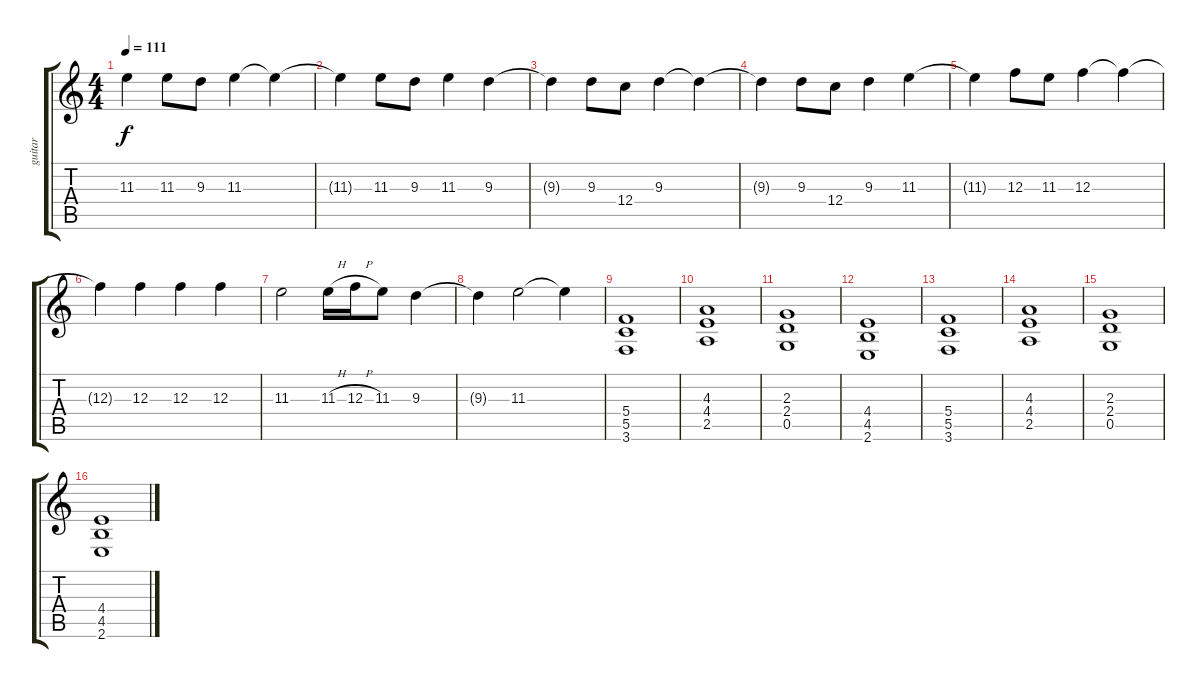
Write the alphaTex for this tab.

\track ("guitar" "guitar") {instrument overdrivenguitar}
\staff {score tabs}
\tuning (D4 A3 F3 C3 G2 D2) {hide}
\ts (4 4)
\tempo 111
\clef g2
\ks c
11.3{t}.4{dy f} 11.3.8 9.3.8 11.3.4 11.3{t}.4 |
11.3{t}.4 11.3.8 9.3.8 11.3.4 9.3.4 |
9.3{t}.4 9.3.8 12.4.8 9.3.4 9.3{t}.4 |
9.3{t}.4 9.3.8 12.4.8 9.3.4 11.3.4 |
11.3{t}.4 12.3.8 11.3.8 12.3.4 12.3{t}.4 |
12.3{t}.4 12.3.4 12.3.4 12.3.4 |
11.3.2 11.3{h}.16 12.3{h}.16 11.3.8 9.3.4 |
9.3{t}.4 11.3.2 11.3{t}.4 |
(5.4 5.5 3.6).1 |
(4.3 4.4 2.5).1 |
(2.3 2.4 0.5).1 |
(4.4 4.5 2.6).1 |
(5.4 5.5 3.6).1 |
(4.3 4.4 2.5).1 |
(2.3 2.4 0.5).1 |
(4.4 4.5 2.6).1
